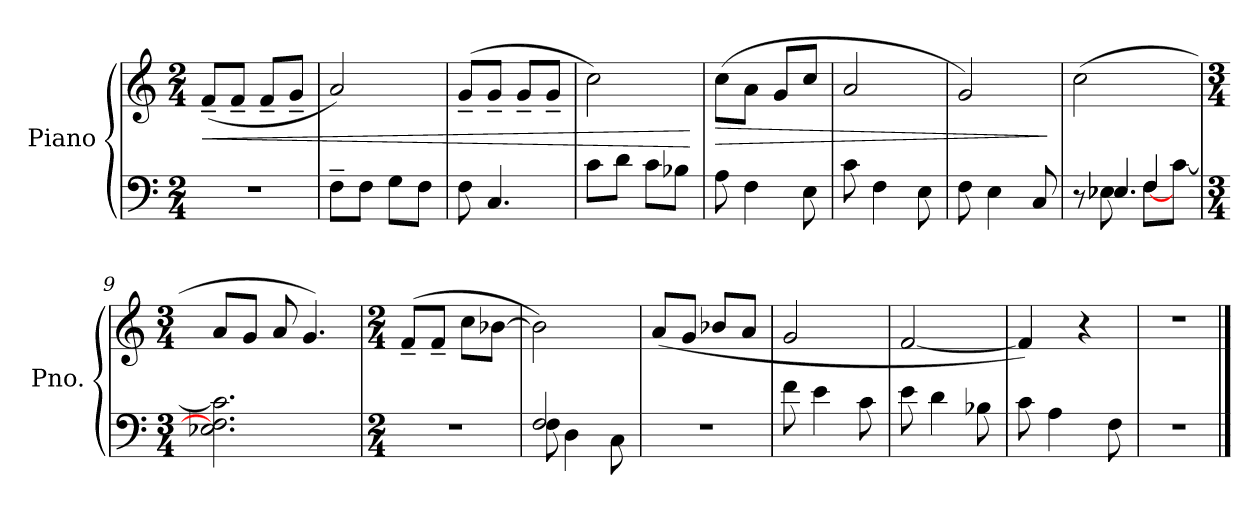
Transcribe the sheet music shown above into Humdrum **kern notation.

**kern	**kern	**dynam
*part1	*part1	*part1
*staff2	*staff1	*staff1/2
*I"Piano	*	*
*I'Pno.	*	*
*clefF4	*clefG2	*
*k[]	*k[]	*
*M2/4	*M2/4	*
=1	=1	=1
!	!	!LO:HP:b
2r	(<8f~/L	<
.	8f~/J	.
.	8f~/L	.
.	8g~/J	.
=2	=2	=2
8F~\L	2a/)	.
8F\J	.	.
8G\L	.	.
8F\J	.	.
=3	=3	=3
8F\	(<8g~/L	.
4.C/	8g~/J	.
.	8g~/L	.
.	8g~/J	.
=4	=4	=4
8c\L	2cc\)	.
8d\J	.	.
8c\L	.	.
8B-X\J	.	.
.	.	[
=5	=5	=5
!	!	!LO:HP:b
8A\	(>8cc\L	>
4F\	8a\J	.
.	8g/L	.
8E\	8cc/J	.
=6	=6	=6
8c\	2a/	.
4F\	.	.
8E\	.	.
=7	=7	=7
8F\	2g/)	.
4E\	.	.
8C/	.	.
.	.	]
=8	=8	=8
*^	*	*
*	*^	*	*
8r	8ryy	4ryy	(>2cc\	.
4.E-X/	8E-\	.	.	.
.	[8F\L	4F/	.	.
.	[8c\J	.	.	.
*v	*v	*v	*	*
!!LO:LB:g=z
=9	=9	=9
*M3/4	*M3/4	*
2.E-X\ 2.F\] 2.c\]	8a/L	.
.	8g/J	.
.	8a/	.
.	4.g/)	.
=10	=10	=10
*M2/4	*M2/4	*
2r	(>8f~/L	.
.	8f~/J	.
.	8cc\L	.
.	[8b-X\J	.
=11	=11	=11
*^	*	*
2F/	8F\	2b-\])	.
.	4D\	.	.
.	8C\	.	.
*v	*v	*	*
=12	=12	=12
2r	(>8a/L	.
.	8g/J	.
.	8b-X/L	.
.	8a/J	.
=13	=13	=13
8f\	2g/	.
4e\	.	.
8c\	.	.
=14	=14	=14
8e\	[2f/	.
4d\	.	.
8B-X\	.	.
=15	=15	=15
8c\	4f/])	.
4A\	.	.
.	4r	.
8F\	.	.
=16	=16	=16
2r	2r	.
==	==	==
*-	*-	*-
